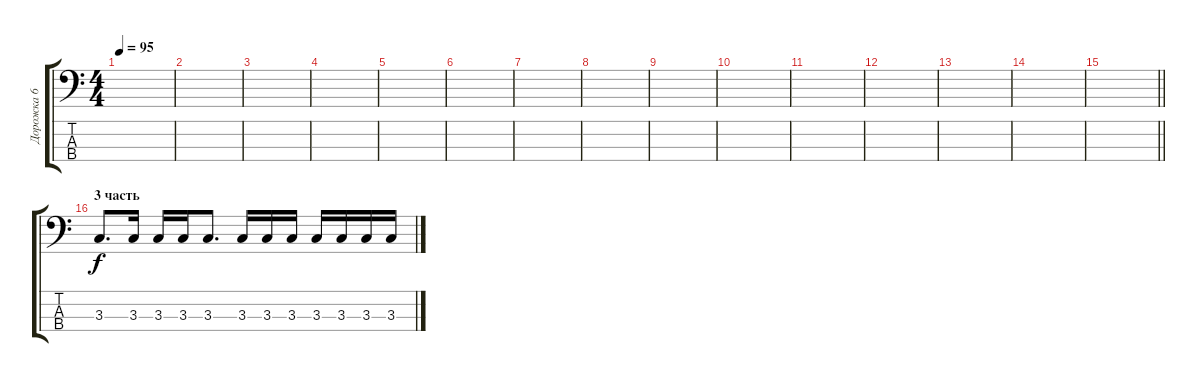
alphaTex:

\track ("Дорожка 6" "Дорожка 6") {instrument electricbassfinger}
\staff {score tabs}
\tuning (G2 D2 A1 D1) {hide}
\ts (4 4)
\tempo 95
\clef f4
\ks c
|
|
|
|
|
|
|
|
|
|
|
|
|
|
\barLineRight lightlight
|
\section ("" "3 часть")
3.3.8{d} 3.3.16 3.3.16 3.3.16 3.3.8{d} 3.3.16 3.3.16 3.3.16 3.3.16 3.3.16 3.3.16 3.3.16
